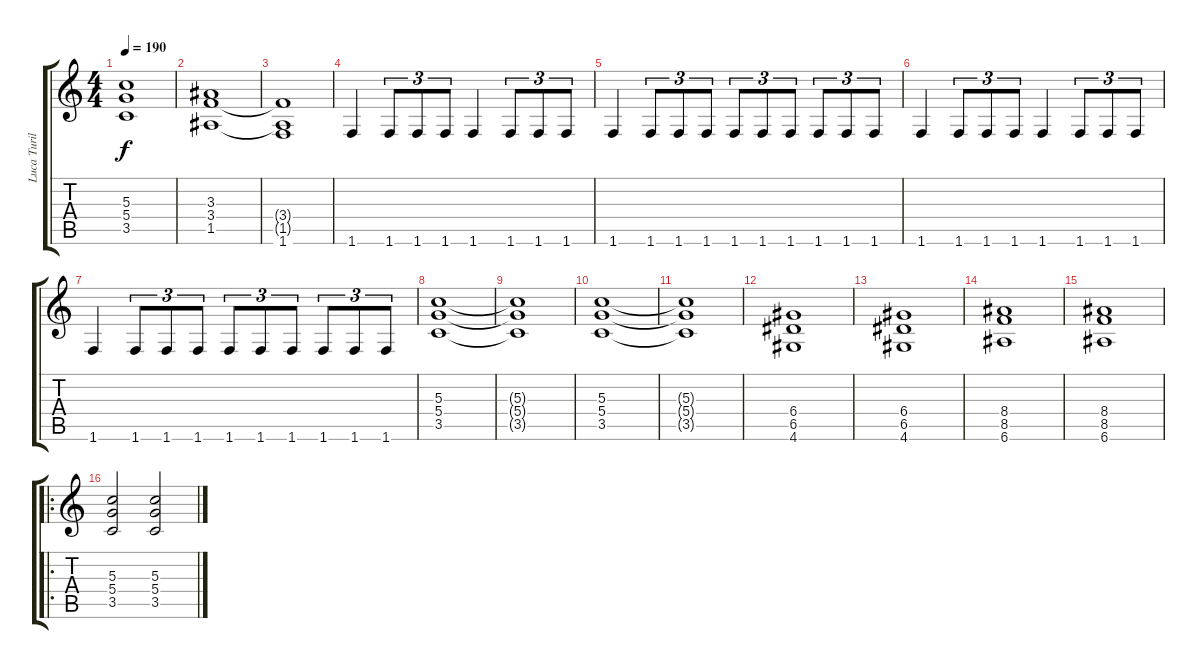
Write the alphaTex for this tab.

\track ("Luca Turili" "Luca Turil") {instrument distortionguitar}
\staff {score tabs}
\tuning (E4 B3 G3 D3 A2 E2) {hide}
\ts (4 4)
\tempo 190
\clef g2
\ks c
(5.3{t} 5.4{t} 3.5{t}).1{dy f} |
(3.3 3.4 1.5).1 |
(3.4{t} 1.5{t} 1.6).1 |
1.6.4 1.6.8{tu (3 2)} 1.6.8{tu (3 2)} 1.6.8{tu (3 2)} 1.6.4 1.6.8{tu (3 2)} 1.6.8{tu (3 2)} 1.6.8{tu (3 2)} |
1.6.4 1.6.8{tu (3 2)} 1.6.8{tu (3 2)} 1.6.8{tu (3 2)} 1.6.8{tu (3 2)} 1.6.8{tu (3 2)} 1.6.8{tu (3 2)} 1.6.8{tu (3 2)} 1.6.8{tu (3 2)} 1.6.8{tu (3 2)} |
1.6.4 1.6.8{tu (3 2)} 1.6.8{tu (3 2)} 1.6.8{tu (3 2)} 1.6.4 1.6.8{tu (3 2)} 1.6.8{tu (3 2)} 1.6.8{tu (3 2)} |
1.6.4 1.6.8{tu (3 2)} 1.6.8{tu (3 2)} 1.6.8{tu (3 2)} 1.6.8{tu (3 2)} 1.6.8{tu (3 2)} 1.6.8{tu (3 2)} 1.6.8{tu (3 2)} 1.6.8{tu (3 2)} 1.6.8{tu (3 2)} |
(5.3 5.4 3.5).1 |
(5.3{t} 5.4{t} 3.5{t}).1 |
(5.3 5.4 3.5).1 |
(5.3{t} 5.4{t} 3.5{t}).1 |
(6.4 6.5 4.6).1 |
(6.4 6.5 4.6).1 |
(8.4 8.5 6.6).1 |
(8.4 8.5 6.6).1 |
\ro
(5.3 5.4 3.5).2{volume 11} (5.3 5.4 3.5).2
